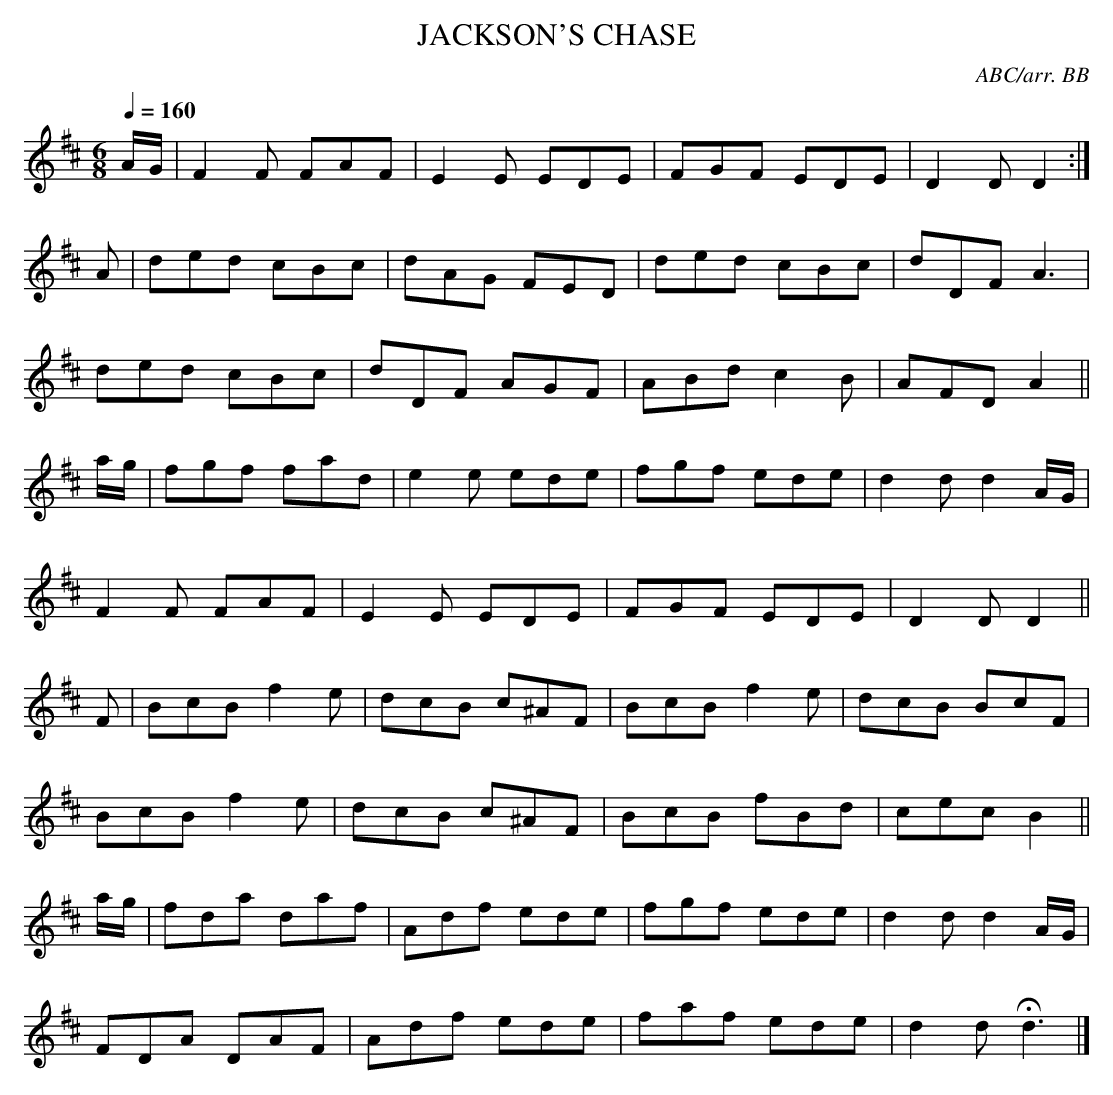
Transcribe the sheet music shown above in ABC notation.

X:1
T:JACKSON'S CHASE
C:ABC/arr. BB
L:1/8
M:6/8
Q:1/4=160
K:D
A/G/|F2F FAF|E2E EDE|FGF EDE|D2D D2 :|
A|ded cBc|dAG FED|ded cBc|dDF A3|
ded cBc|dDF AGF|ABd c2B|AFD A2||
a/g/|fgf fad|e2e ede|fgf ede|d2d d2A/G/|
F2F FAF|E2E EDE|FGF EDE|D2D D2||
F|BcB f2e|dcB c^AF|BcB f2e|dcB BcF|
BcB f2e|dcB c^AF|BcB fBd|cec B2||
a/g/|fda daf|Adf ede|fgf ede|d2d d2A/G/|
FDA DAF|Adf ede|faf ede|d2d Hd3 |]
